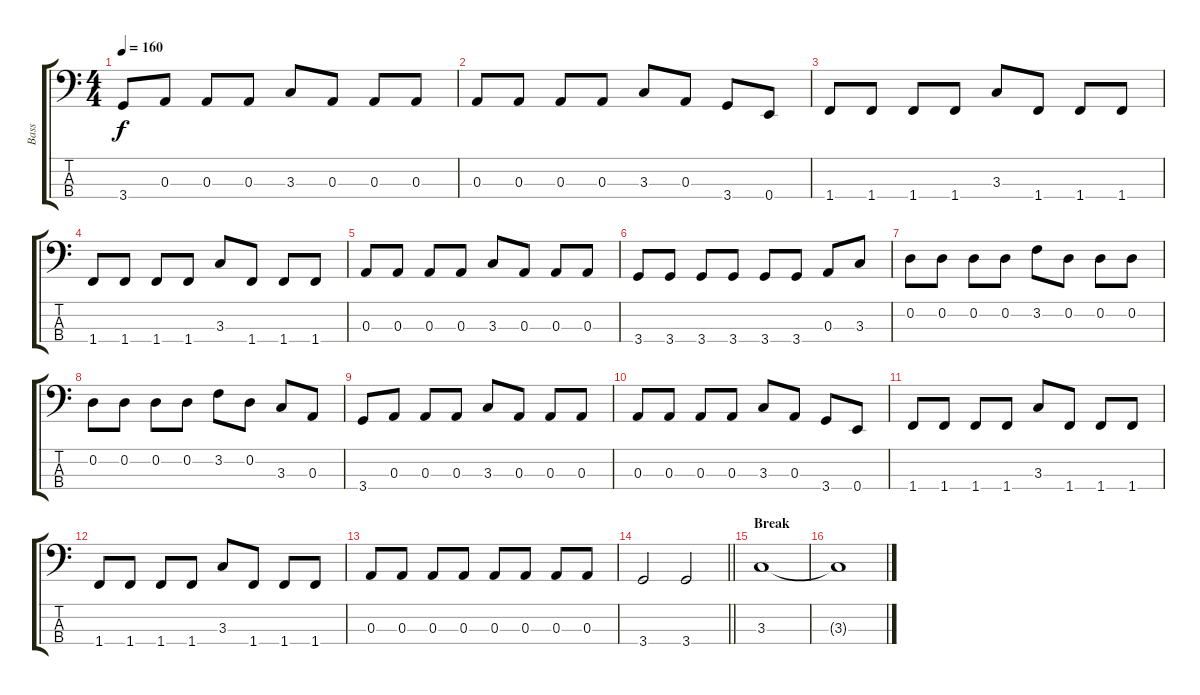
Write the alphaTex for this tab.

\track ("Bass" "Bass") {instrument electricbassfinger}
\staff {score tabs}
\tuning (G2 D2 A1 E1) {hide}
\ts (4 4)
\tempo 160
\clef f4
\ks c
3.4.8{dy f} 0.3.8 0.3.8 0.3.8 3.3.8 0.3.8 0.3.8 0.3.8 |
0.3.8 0.3.8 0.3.8 0.3.8 3.3.8 0.3.8 3.4.8 0.4.8 |
1.4.8 1.4.8 1.4.8 1.4.8 3.3.8 1.4.8 1.4.8 1.4.8 |
1.4.8 1.4.8 1.4.8 1.4.8 3.3.8 1.4.8 1.4.8 1.4.8 |
0.3.8 0.3.8 0.3.8 0.3.8 3.3.8 0.3.8 0.3.8 0.3.8 |
3.4.8 3.4.8 3.4.8 3.4.8 3.4.8 3.4.8 0.3.8 3.3.8 |
0.2.8 0.2.8 0.2.8 0.2.8 3.2.8 0.2.8 0.2.8 0.2.8 |
0.2.8 0.2.8 0.2.8 0.2.8 3.2.8 0.2.8 3.3.8 0.3.8 |
3.4.8 0.3.8 0.3.8 0.3.8 3.3.8 0.3.8 0.3.8 0.3.8 |
0.3.8 0.3.8 0.3.8 0.3.8 3.3.8 0.3.8 3.4.8 0.4.8 |
1.4.8 1.4.8 1.4.8 1.4.8 3.3.8 1.4.8 1.4.8 1.4.8 |
1.4.8 1.4.8 1.4.8 1.4.8 3.3.8 1.4.8 1.4.8 1.4.8 |
0.3.8 0.3.8 0.3.8 0.3.8 0.3.8 0.3.8 0.3.8 0.3.8 |
\barLineRight lightlight
3.4.2 3.4.2 |
\section ("" "Break")
3.3.1 |
3.3{t}.1{volume 0}
